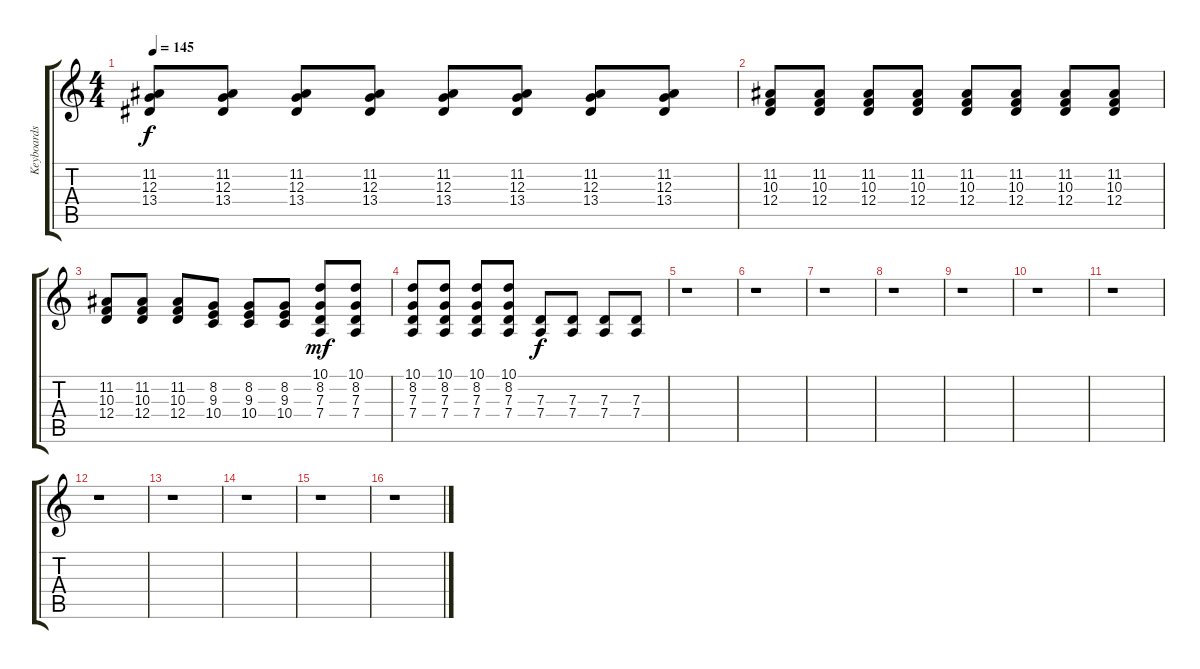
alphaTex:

\track ("Keyboards" "Keyboards") {instrument electricpiano2}
\staff {score tabs}
\tuning (E4 B3 G3 D3 A2 E2) {hide}
\ts (4 4)
\tempo 145
\clef g2
\ks c
(11.2 12.3 13.4).8{dy f} (11.2 12.3 13.4).8 (11.2 12.3 13.4).8 (11.2 12.3 13.4).8 (11.2 12.3 13.4).8 (11.2 12.3 13.4).8 (11.2 12.3 13.4).8 (11.2 12.3 13.4).8 |
(11.2 10.3 12.4).8 (11.2 10.3 12.4).8 (11.2 10.3 12.4).8 (11.2 10.3 12.4).8 (11.2 10.3 12.4).8 (11.2 10.3 12.4).8 (11.2 10.3 12.4).8 (11.2 10.3 12.4).8 |
(11.2 10.3 12.4).8 (11.2 10.3 12.4).8 (11.2 10.3 12.4).8 (8.2 9.3 10.4).8 (8.2 9.3 10.4).8 (8.2 9.3 10.4).8 (10.1 8.2 7.3 7.4).8{dy mf} (10.1 8.2 7.3 7.4).8 |
(10.1 8.2 7.3 7.4).8 (10.1 8.2 7.3 7.4).8 (10.1 8.2 7.3 7.4).8 (10.1 8.2 7.3 7.4).8 (7.3 7.4).8{dy f} (7.3 7.4).8 (7.3 7.4).8 (7.3 7.4).8 |
r.1 |
r.1 |
r.1 |
r.1 |
r.1 |
r.1 |
r.1 |
r.1 |
r.1 |
r.1 |
r.1 |
r.1
